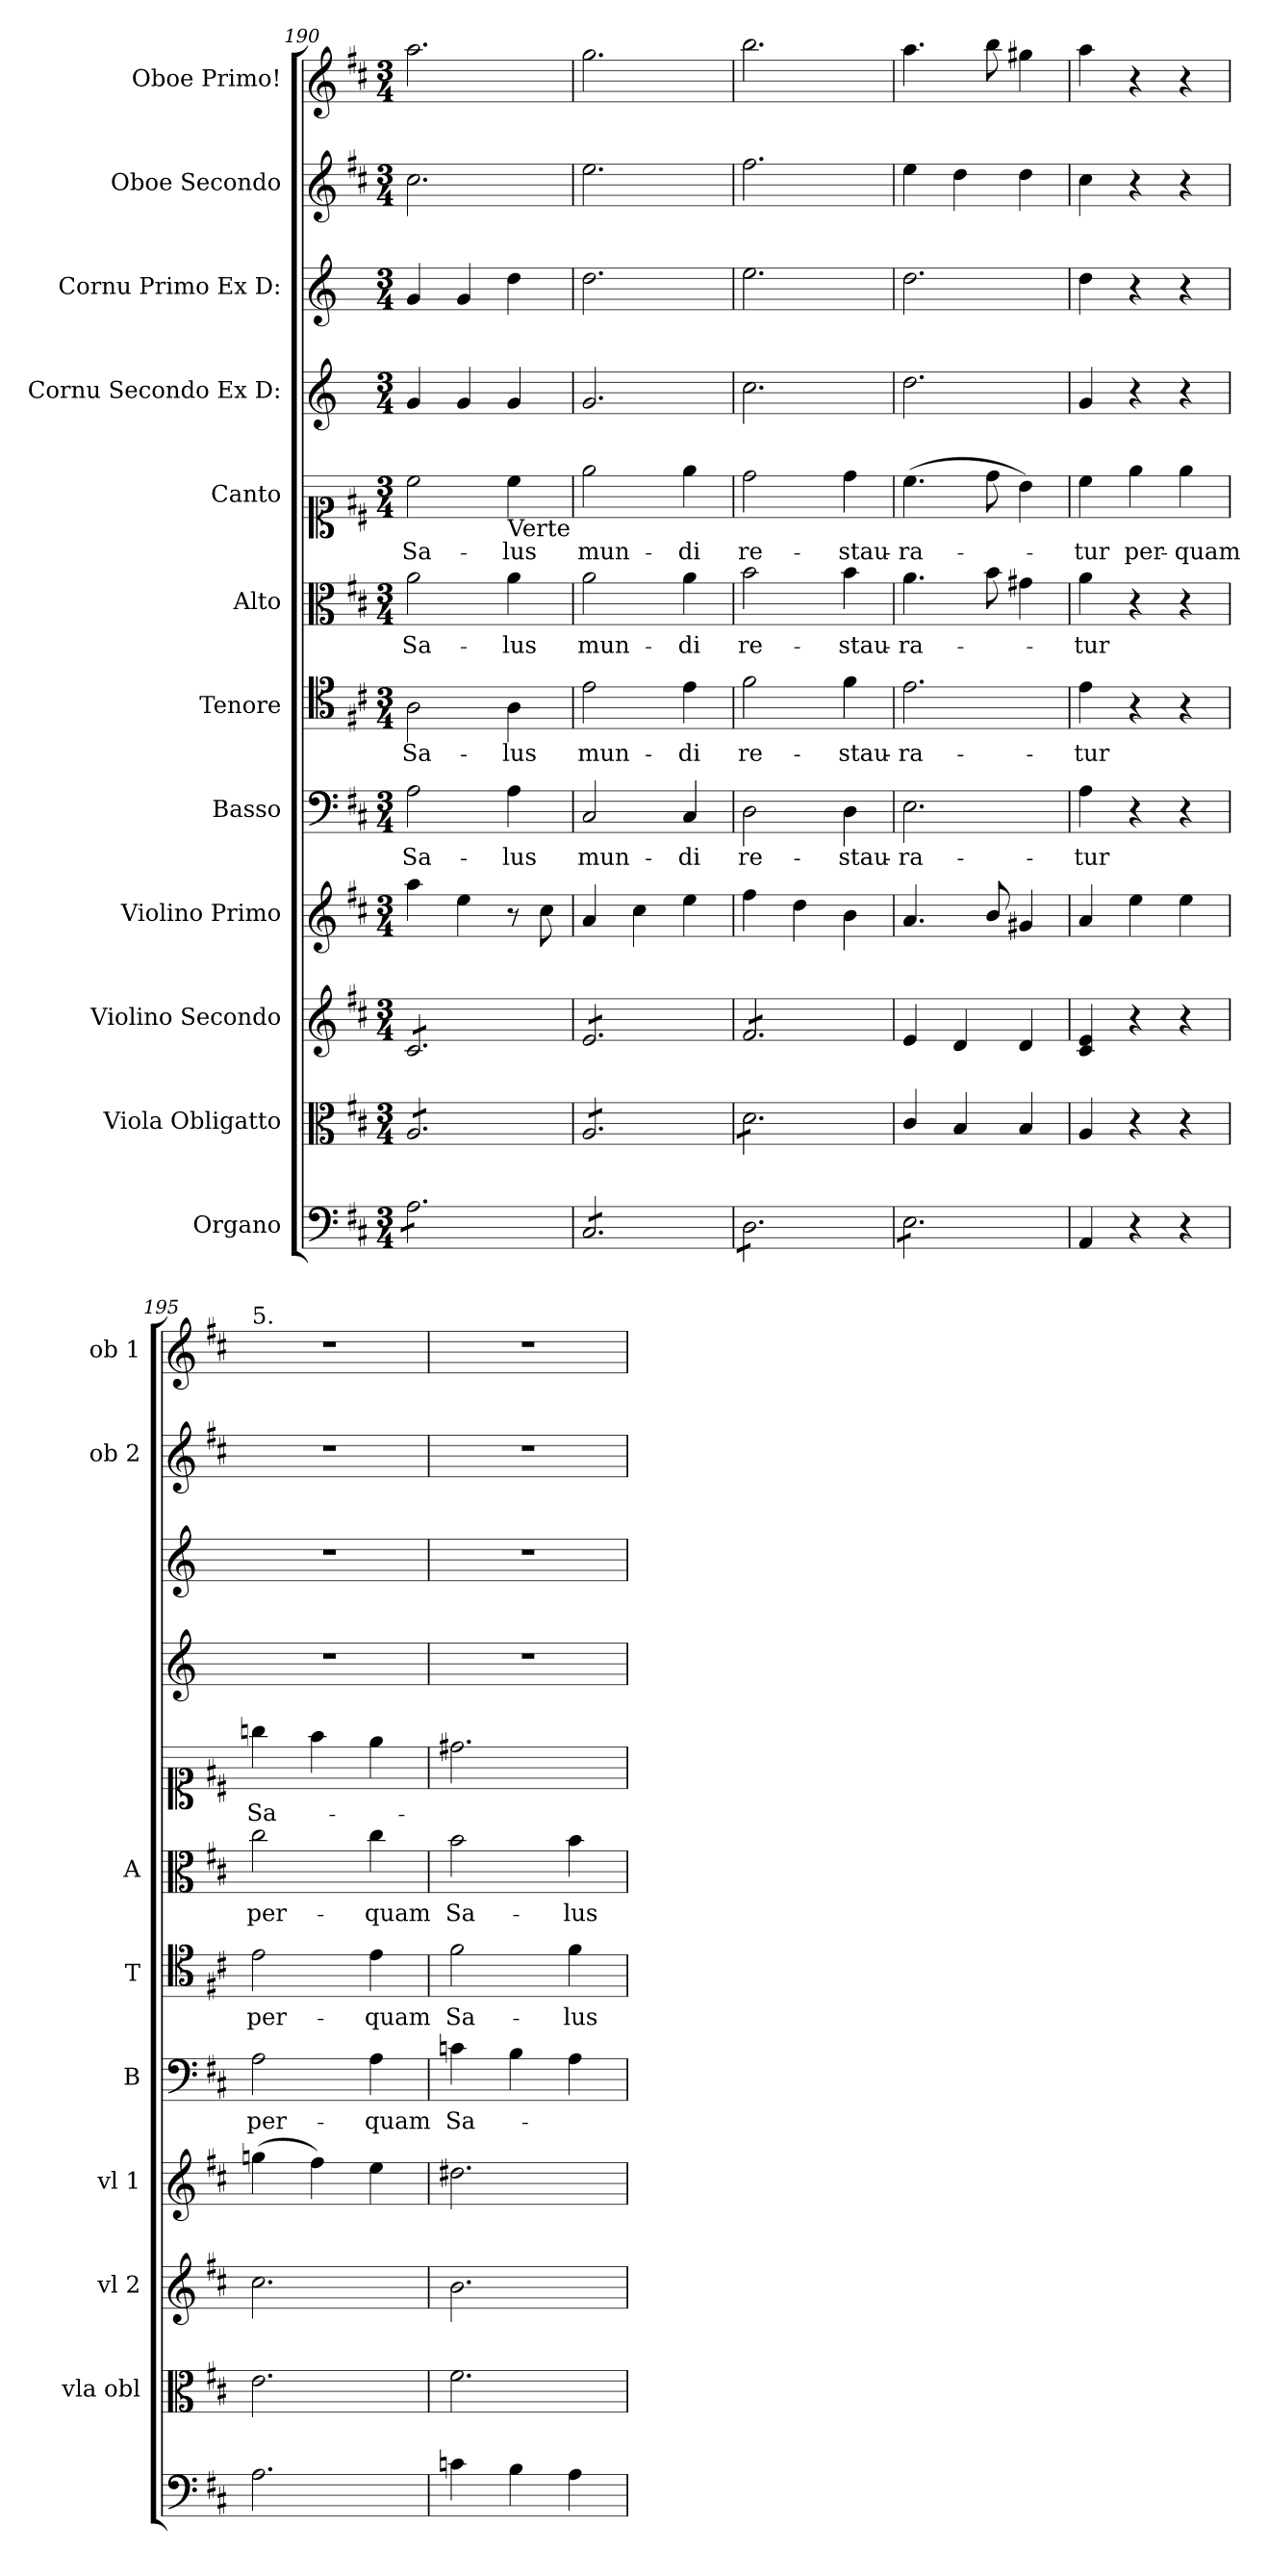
**kern	**kern	**kern	**kern	**kern	**text	**kern	**text	**kern	**text	**kern	**text	**kern	**kern	**kern	**kern
*part12	*part11	*part10	*part9	*part8	*part8	*part7	*part7	*part6	*part6	*part5	*part5	*part4	*part3	*part2	*part1
*staff12	*staff11	*staff10	*staff9	*staff8	*staff8	*staff7	*staff7	*staff6	*staff6	*staff5	*staff5	*staff4	*staff3	*staff2	*staff1
*I"Organo	*I"Viola Obligatto	*I"Violino Secondo	*I"Violino Primo	*I"Basso	*	*I"Tenore	*	*I"Alto	*	*I"Canto	*	*I"Cornu Secondo Ex D:	*I"Cornu Primo Ex D:	*I"Oboe Secondo	*I"Oboe Primo!
*	*I'vla obl	*I'vl 2	*I'vl 1	*I'B	*	*I'T	*	*I'A	*	*	*	*	*	*I'ob 2	*I'ob 1
*clefF4	*clefC3	*clefG2	*clefG2	*clefF4	*	*clefC4	*	*clefC3	*	*clefC1	*	*clefG2	*clefG2	*clefG2	*clefG2
*	*	*	*	*	*	*	*	*	*	*	*	*ITrd-1c-2	*ITrd-1c-2	*	*
*k[f#c#]	*k[f#c#]	*k[f#c#]	*k[f#c#]	*k[f#c#]	*	*k[f#c#]	*	*k[f#c#]	*	*k[f#c#]	*	*k[f#c#]	*k[f#c#]	*k[f#c#]	*k[f#c#]
*D:	*D:	*D:	*D:	*D:	*	*D:	*	*D:	*	*D:	*	*	*	*D:	*D:
*M3/4	*M3/4	*M3/4	*M3/4	*M3/4	*	*M3/4	*	*M3/4	*	*M3/4	*	*M3/4	*M3/4	*M3/4	*M3/4
=190	=190	=190	=190	=190	=190	=190	=190	=190	=190	=190	=190	=190	=190	=190	=190
!	!	!	!	!	!	!	!LO:LY:i	!	!	!	!LO:LY:i	!	!	!	!
*tremolo	*	*	*	*	*	*	*	*	*	*	*	*	*	*	*
*	*tremolo	*	*	*	*	*	*	*	*	*	*	*	*	*	*
*	*	*tremolo	*	*	*	*	*	*	*	*	*	*	*	*	*
8A\L	8A/L	8c#/L	4aa\	2A\	Sa-	2A\	Sa-	2a\	Sa-	2cc#\	Sa-	4a/	4a/	2.cc#\	2.aa\
8A\	8A/	8c#/	.	.	.	.	.	.	.	.	.	.	.	.	.
8A\	8A/	8c#/	4ee\	.	.	.	.	.	.	.	.	4a/	4a/	.	.
8A\	8A/	8c#/	.	.	.	.	.	.	.	.	.	.	.	.	.
!	!	!	!	!	!	!	!	!	!	!LO:TX:b:t=Verte	!	!	!	!	!
!	!	!	!	!	!	!	!LO:LY:i	!	!	!	!LO:LY:i	!	!	!	!
8A\	8A/	8c#/	8r	4A\	-lus	4A\	-lus	4a\	-lus	4cc#\	-lus	4a/	4ee\	.	.
8A\J	8A/J	8c#/J	8cc#\	.	.	.	.	.	.	.	.	.	.	.	.
=191	=191	=191	=191	=191	=191	=191	=191	=191	=191	=191	=191	=191	=191	=191	=191
8C#/L	8A/L	8e/L	4a/	2C#/	mun-	2e\	mun-	2a\	mun-	2ee\	mun-	2.a/	2.ee\	2.ee\	2.gg\
8C#/	8A/	8e/	.	.	.	.	.	.	.	.	.	.	.	.	.
8C#/	8A/	8e/	4cc#\	.	.	.	.	.	.	.	.	.	.	.	.
8C#/	8A/	8e/	.	.	.	.	.	.	.	.	.	.	.	.	.
8C#/	8A/	8e/	4ee\	4C#/	-di	4e\	-di	4a\	-di	4ee\	-di	.	.	.	.
8C#/J	8A/J	8e/J	.	.	.	.	.	.	.	.	.	.	.	.	.
=192	=192	=192	=192	=192	=192	=192	=192	=192	=192	=192	=192	=192	=192	=192	=192
8D\L	8d\L	8f#/L	4ff#\	2D\	re-	2f#\	re-	2b\	re-	2dd\	re-	2.dd\	2.ff#\	2.ff#\	2.bb\
8D\	8d\	8f#/	.	.	.	.	.	.	.	.	.	.	.	.	.
8D\	8d\	8f#/	4dd\	.	.	.	.	.	.	.	.	.	.	.	.
8D\	8d\	8f#/	.	.	.	.	.	.	.	.	.	.	.	.	.
8D\	8d\	8f#/	4b\	4D\	-stau-	4f#\	-stau-	4b\	-stau-	4dd\	-stau-	.	.	.	.
8D\J	8d\J	8f#/J	.	.	.	.	.	.	.	.	.	.	.	.	.
*	*	*Xtremolo	*	*	*	*	*	*	*	*	*	*	*	*	*
*	*Xtremolo	*	*	*	*	*	*	*	*	*	*	*	*	*	*
=193	=193	=193	=193	=193	=193	=193	=193	=193	=193	=193	=193	=193	=193	=193	=193
8E\L	4c#/	4e/	4.a/	2.E\	-ra-	2.e\	-ra-	4.a\	-ra-	(4.cc#\	-ra-	2.ee\	2.ee\	4ee\	4.aa\
8E\	.	.	.	.	.	.	.	.	.	.	.	.	.	.	.
8E\	4B/	4d/	.	.	.	.	.	.	.	.	.	.	.	4dd\	.
8E\	.	.	8b/	.	.	.	.	8b\	.	8dd\	.	.	.	.	8bb\
8E\	4B/	4d/	4g#X/	.	.	.	.	4g#X\	.	4b\)	.	.	.	4dd\	4gg#X\
8E\J	.	.	.	.	.	.	.	.	.	.	.	.	.	.	.
*Xtremolo	*	*	*	*	*	*	*	*	*	*	*	*	*	*	*
=194	=194	=194	=194	=194	=194	=194	=194	=194	=194	=194	=194	=194	=194	=194	=194
4AA/	4A/	4c#/ 4e/	4a/	4A\	-tur	4e\	-tur	4a\	-tur	4cc#\	-tur	4a/	4ee\	4cc#\	4aa\
4r	4r	4r	4ee\	4r	.	4r	.	4r	.	4ee\	per-	4r	4r	4r	4r
4r	4r	4r	4ee\	4r	.	4r	.	4r	.	4ee\	-quam	4r	4r	4r	4r
=195	=195	=195	=195	=195	=195	=195	=195	=195	=195	=195	=195	=195	=195	=195	=195
!	!	!	!	!	!	!	!	!	!	!	!	!	!	!	!LO:TX:a:t=5.
2.A\	2.e\	2.cc#\	(4ggn\	2A\	per-	2e\	per-	2cc#\	per-	4ggn\	Sa-	2.r	2.r	2.r	2.r
.	.	.	4ff#\)	.	.	.	.	.	.	4ff#\	.	.	.	.	.
.	.	.	4ee\	4A\	-quam	4e\	-quam	4cc#\	-quam	4ee\	.	.	.	.	.
=196	=196	=196	=196	=196	=196	=196	=196	=196	=196	=196	=196	=196	=196	=196	=196
4cn\	2.f#\	2.b\	2.dd#X\	4cn\	Sa-	2f#\	Sa-	2b\	Sa-	2.dd#X\	.	2.r	2.r	2.r	2.r
4B\	.	.	.	4B\	.	.	.	.	.	.	.	.	.	.	.
4A\	.	.	.	4A\	.	4f#\	-lus	4b\	-lus	.	.	.	.	.	.
=	=	=	=	=	=	=	=	=	=	=	=	=	=	=	=
*-	*-	*-	*-	*-	*-	*-	*-	*-	*-	*-	*-	*-	*-	*-	*-
